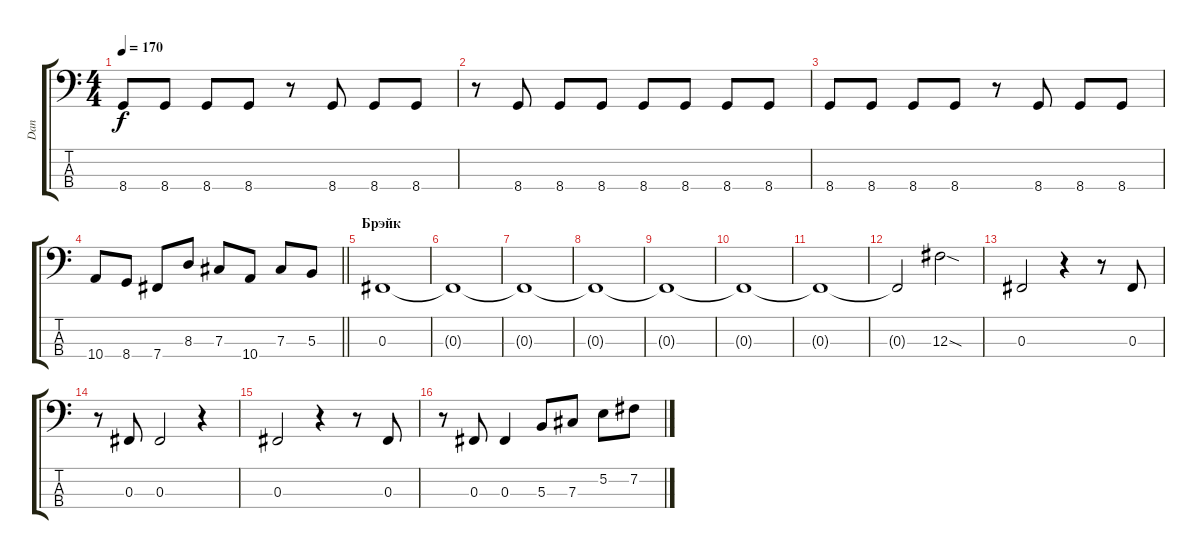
\track ("Dan" "Dan") {instrument electricbasspick}
\staff {score tabs}
\tuning (E2 B1 Gb1 B0) {hide}
\ts (4 4)
\tempo 170
\clef f4
\ks c
8.4.8{dy f} 8.4.8 8.4.8 8.4.8 r.8 8.4.8 8.4.8 8.4.8 |
r.8 8.4.8 8.4.8 8.4.8 8.4.8 8.4.8 8.4.8 8.4.8 |
8.4.8 8.4.8 8.4.8 8.4.8 r.8 8.4.8 8.4.8 8.4.8 |
\barLineRight lightlight
10.4.8 8.4.8 7.4.8 8.3.8 7.3.8 10.4.8 7.3.8 5.3.8 |
\section ("" "Брэйк")
0.3.1 |
0.3{t}.1 |
0.3{t}.1 |
0.3{t}.1 |
0.3{t}.1 |
0.3{t}.1 |
0.3{t}.1 |
0.3{t}.2 12.3{sod}.2 |
0.3.2 r.4 r.8 0.3.8 |
r.8 0.3.8 0.3.2 r.4 |
0.3.2 r.4 r.8 0.3.8 |
r.8 0.3.8 0.3.4 5.3.8 7.3.8 5.2.8 7.2.8
